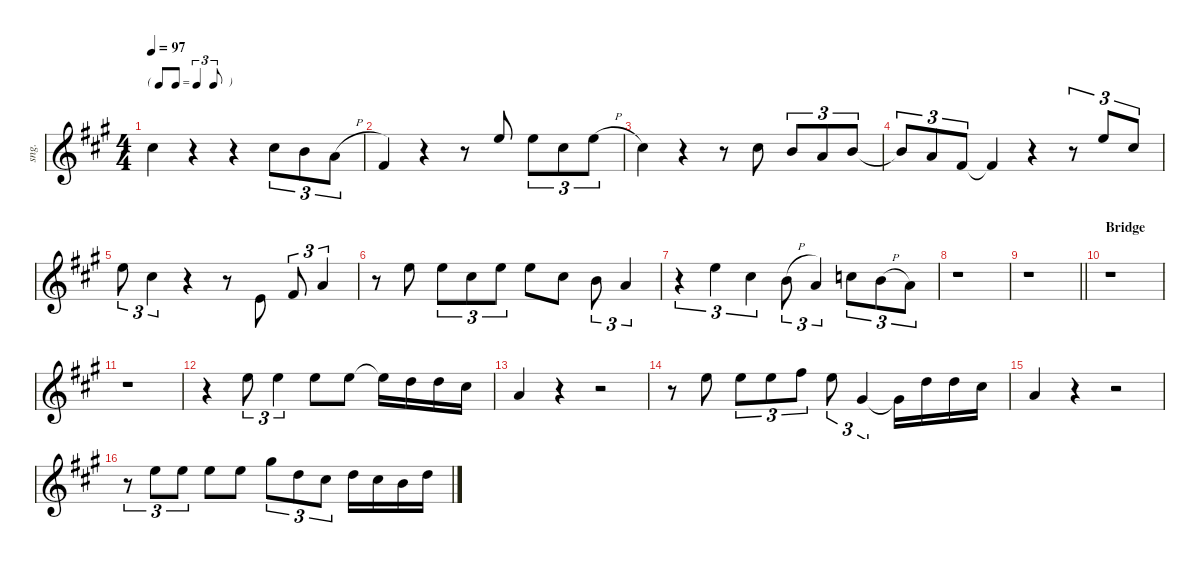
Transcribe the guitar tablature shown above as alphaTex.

\defaultSystemsLayout 4
\hideDynamics
\bracketExtendMode nobrackets
\otherSystemsTrackNameOrientation horizontal
\track ("Singer" "sng.") {instrument voiceoohs}
\staff {score}
\tuning (E4 B3 G3 D3 A2 E2)
\ts (4 4)
\tf triplet8th
\tempo 97
\clef g2
\ks a
9.1{acc #}.4{dy mf beam Down} r.4{beam Down} r.4{beam Down} 9.1{acc #}.8{tu (3 2) beam Down} 7.1{acc forcenatural}.8{tu (3 2) beam Down} 5.1{h acc forcenatural}.8{tu (3 2) beam Down} |
2.1{acc #}.4{beam Up} r.4{beam Up} r.8{beam Up} 12.1{acc forcenatural}.8{beam Down} 12.1{acc forcenatural}.8{tu (3 2) beam Down} 9.1{acc #}.8{tu (3 2) beam Down} 12.1{h acc forcenatural}.8{tu (3 2) beam Down} |
9.1{acc #}.4{beam Down} r.4{beam Down} r.8{beam Down} 9.1{acc #}.8{beam Down} 7.1{acc forcenatural}.8{tu (3 2) beam Up} 5.1{acc forcenatural}.8{tu (3 2) beam Up} 7.1{acc forcenatural}.8{tu (3 2) beam Up} |
7.1{t acc forcenatural}.8{tu (3 2) beam Up} 5.1{acc forcenatural}.8{tu (3 2) beam Up} 2.1{acc #}.8{tu (3 2) beam Up} 2.1{t acc #}.4{beam Up} r.4{beam Up} r.8{tu (3 2) beam Up} 12.1{acc forcenatural}.8{tu (3 2) beam Down} 9.1{acc #}.8{tu (3 2) beam Down} |
12.1{acc forcenatural}.8{tu (3 2) beam Down} 9.1{acc #}.4{tu (3 2) beam Down} r.4{beam Down} r.8{beam Down} 0.1{acc forcenatural}.8{beam Up} 2.1{acc #}.8{tu (3 2) beam Up} 5.1{acc forcenatural}.4{tu (3 2) beam Up} |
r.8{beam Down} 12.1{acc forcenatural}.8{beam Down} 12.1{acc forcenatural}.8{tu (3 2) beam Down} 9.1{acc #}.8{tu (3 2) beam Down} 12.1{acc forcenatural}.8{tu (3 2) beam Down} 12.1{acc forcenatural}.8{beam Down} 9.1{acc #}.8{beam Down} 7.1{acc forcenatural}.8{tu (3 2) beam Down} 5.1{acc forcenatural}.4{tu (3 2) beam Up} |
r.4{tu (3 2) beam Down} 12.1{acc forcenatural}.4{tu (3 2) beam Down} 9.1{acc #}.4{tu (3 2) beam Down} 7.1{h acc forcenatural}.8{tu (3 2) beam Down} 5.1{acc forcenatural}.4{tu (3 2) beam Up} 8.1{acc forcenatural}.8{tu (3 2) beam Down} 7.1{h acc forcenatural}.8{tu (3 2) beam Down} 5.1{acc forcenatural}.8{tu (3 2) beam Down} |
r.1{beam Down} |
\barLineRight lightlight
r.1{beam Down} |
\section ("" "Bridge")
r.1{beam Down} |
r.1{beam Down} |
r.4{beam Down} 12.1{acc forcenatural}.8{tu (3 2) beam Down} 12.1{acc forcenatural}.4{tu (3 2) beam Down} 12.1{acc forcenatural}.8{beam Down} 12.1{acc forcenatural}.8{beam Down} 12.1{t acc forcenatural}.16{beam Down} 10.1{acc forcenatural}.16{beam Down} 10.1{acc forcenatural}.16{beam Down} 9.1{acc #}.16{beam Down} |
5.1{acc forcenatural}.4{beam Up} r.4{beam Up} r.2{beam Up} |
r.8{beam Down} 12.1{acc forcenatural}.8{beam Down} 12.1{acc forcenatural}.8{tu (3 2) beam Down} 12.1{acc forcenatural}.8{tu (3 2) beam Down} 14.1{acc #}.8{tu (3 2) beam Down} 12.1{acc forcenatural}.8{tu (3 2) beam Down} 13.3{acc #}.4{tu (3 2) beam Up} 13.3{t acc #}.16{beam Down} 10.1{acc forcenatural}.16{beam Down} 10.1{acc forcenatural}.16{beam Down} 9.1{acc #}.16{beam Down} |
5.1{acc forcenatural}.4{beam Up} r.4{beam Up} r.2{beam Up} |
r.8{tu (3 2) beam Down} 12.1{acc forcenatural}.8{tu (3 2) beam Down} 12.1{acc forcenatural}.8{tu (3 2) beam Down} 12.1{acc forcenatural}.8{beam Down} 12.1{acc forcenatural}.8{beam Down} 16.1{acc #}.8{tu (3 2) beam Down} 15.2{acc forcenatural}.8{tu (3 2) beam Down} 14.2{acc #}.8{tu (3 2) beam Down} 10.1{acc forcenatural}.16{beam Down} 9.1{acc #}.16{beam Down} 7.1{acc forcenatural}.16{beam Down} 10.1{acc forcenatural}.16{beam Down}
